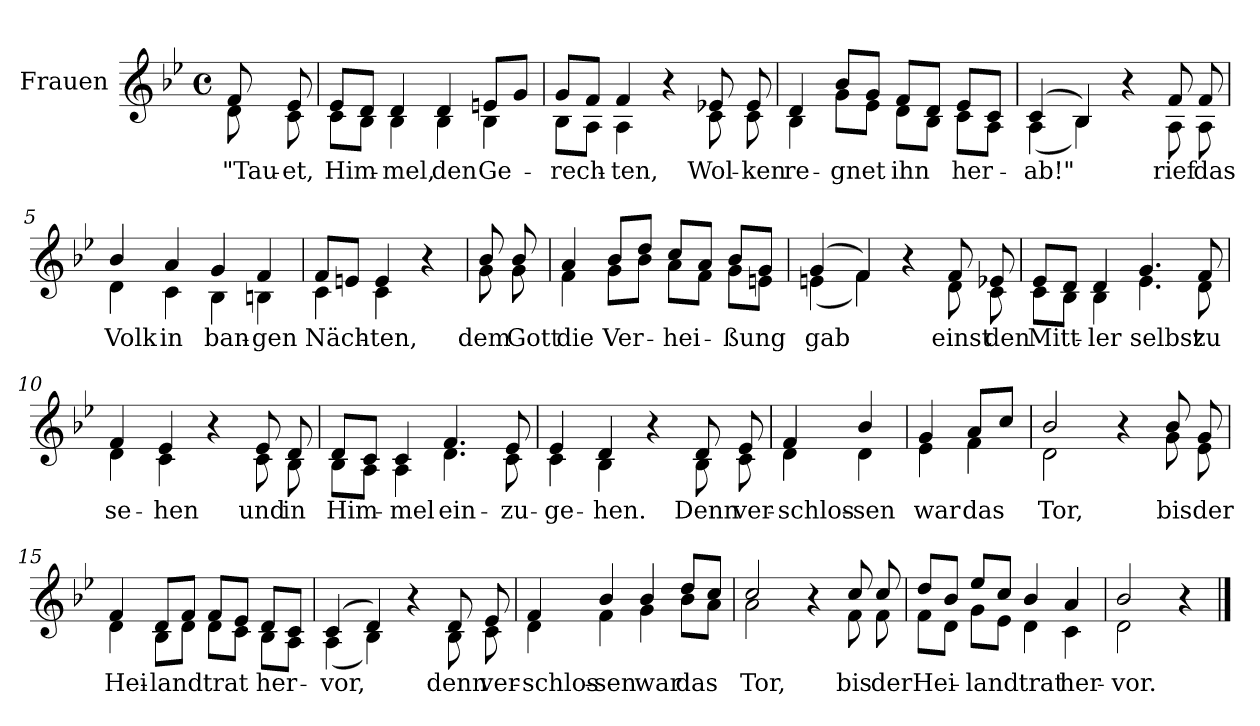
**kern	**text
*part1	*part1
*staff1	*staff1
*I"Frauen	*
*clefG2	*
*k[b-e-]	*
*M4/4	*
*met(c)	*
*MM90	*
=	=
!	!LO:LY:b
*^	*
8f/	8d\	"Tau-
!	!	!LO:LY:b
8e-/	8c\	-et,
=1	=1	=1
!	!	!LO:LY:b
8e-/L	8c\L	Him-
8d/J	8B-\J	.
!	!	!LO:LY:b
4d/	4B-\	-mel,
!	!	!LO:LY:b
4d/	4B-\	den
!	!	!LO:LY:b
8en/L	4B-\	Ge-
8g/J	.	.
=2	=2	=2
!	!	!LO:LY:b
8g/L	8B-\L	-rech-
8f/J	8A\J	.
!	!	!LO:LY:b
4f/	4A\	-ten,
4r	4ryy	.
!	!	!LO:LY:b
8e-X/	8c\	Wol-
!	!	!LO:LY:b
8e-/	8c\	-ken
!!LO:LB:g=z	!!
=3	=3	=3
!	!	!LO:LY:b
4d/	4B-\	re-
!	!	!LO:LY:b
8b-/L	8g\L	-gnet
8g/J	8e-\J	.
!	!	!LO:LY:b
8f/L	8d\L	ihn
8d/J	8B-\J	.
!	!	!LO:LY:b
8e-/L	8c\L	her-
8c/J	8A\J	.
=4	=4	=4
!	!	!LO:LY:b
(4c/	(4A\	-ab!"
4B-/)	4B-\)	.
4r	4ryy	.
!	!	!LO:LY:b
8f/	8A\	rief
!	!	!LO:LY:b
8f/	8A\	das
=5	=5	=5
!	!	!LO:LY:b
4b-/	4d\	Volk
!	!	!LO:LY:b
4a/	4c\	in
!	!	!LO:LY:b
4g/	4B-\	ban-
!	!	!LO:LY:b
4f/	4Bn\	-gen
=6	=6	=6
!	!	!LO:LY:b
8f/L	4c\	Näch-
8en/J	.	.
!	!	!LO:LY:b
4e/	4c\	-ten,
4r	4ryy	.
!!LO:LB:g=z	!!
=6X1	=6X1	=6X1
!	!	!LO:LY:b
8b-/	8g\	dem
!	!	!LO:LY:b
8b-/	8g\	Gott
=7	=7	=7
!	!	!LO:LY:b
4a/	4f\	die
!	!	!LO:LY:b
8b-/L	8g\L	Ver-
8dd/J	8b-\J	.
!	!	!LO:LY:b
8cc/L	8a\L	-hei-
8a/J	8f\J	.
!	!	!LO:LY:b
8b-/L	8g\L	-ßung
8g/J	8en\J	.
=8	=8	=8
!	!	!LO:LY:b
(4g/	(4en\	gab
4f/)	4f\)	.
4r	4ryy	.
!	!	!LO:LY:b
8f/	8d\	einst
!	!	!LO:LY:b
8e-X/	8c\	den
=9	=9	=9
!	!	!LO:LY:b
8e-/L	8c\L	Mitt-
8d/J	8B-\J	.
!	!	!LO:LY:b
4d/	4B-\	-ler
!	!	!LO:LY:b
4.g/	4.e-\	selbst
!	!	!LO:LY:b
8f/	8d\	zu
!!LO:LB:g=z	!!
=10	=10	=10
!	!	!LO:LY:b
4f/	4d\	se-
!	!	!LO:LY:b
4e-/	4c\	-hen
4r	4ryy	.
!	!	!LO:LY:b
8e-/	8c\	und
!	!	!LO:LY:b
8d/	8B-\	in
=11	=11	=11
!	!	!LO:LY:b
8d/L	8B-\L	Him-
8c/J	8A\J	.
!	!	!LO:LY:b
4c/	4A\	-mel
!	!	!LO:LY:b
4.f/	4.d\	ein-
!	!	!LO:LY:b
8e-/	8c\	-zu-
=12	=12	=12
!	!	!LO:LY:b
4e-/	4c\	-ge-
!	!	!LO:LY:b
4d/	4B-\	-hen.
4r	4ryy	.
!	!	!LO:LY:b
8d/	8B-\	Denn
!	!	!LO:LY:b
8e-/	8c\	ver-
=13	=13	=13
!	!	!LO:LY:b
4f/	4d\	-schlos-
!	!	!LO:LY:b
4b-/	4d\	-sen
!!LO:LB:g=z	!!
=13X2	=13X2	=13X2
!	!	!LO:LY:b
4g/	4e-\	war
!	!	!LO:LY:b
8a/L	4f\	das
8cc/J	.	.
=14	=14	=14
!	!	!LO:LY:b
2b-/	2d\	Tor,
4r	4ryy	.
!	!	!LO:LY:b
8b-/	8g\	bis
!	!	!LO:LY:b
8g/	8e-\	der
=15	=15	=15
!	!	!LO:LY:b
4f/	4d\	Hei-
!	!	!LO:LY:b
8d/L	8B-\L	-land
8f/J	8d\J	.
!	!	!LO:LY:b
8f/L	8d\L	trat
8e-/J	8c\J	.
!	!	!LO:LY:b
8d/L	8B-\L	her-
8c/J	8A\J	.
=16	=16	=16
!	!	!LO:LY:b
(4c/	(4A\	-vor,
4d/)	4B-\)	.
4r	4ryy	.
!	!	!LO:LY:b
8d/	8B-\	denn
!	!	!LO:LY:b
8e-/	8c\	ver-
!!LO:LB:g=z	!!
=17	=17	=17
!	!	!LO:LY:b
4f/	4d\	-schlos-
!	!	!LO:LY:b
4b-/	4f\	-sen
!	!	!LO:LY:b
4b-/	4g\	war
!	!	!LO:LY:b
8dd/L	8b-\L	das
8cc/J	8a\J	.
=18	=18	=18
!	!	!LO:LY:b
2cc/	2a\	Tor,
4r	4ryy	.
!	!	!LO:LY:b
8cc/	8f\	bis
!	!	!LO:LY:b
8cc/	8f\	der
=19	=19	=19
!	!	!LO:LY:b
8dd/L	8f\L	Hei-
8b-/J	8d\J	.
!	!	!LO:LY:b
8ee-/L	8g\L	-land
8cc/J	8e-\J	.
!	!	!LO:LY:b
4b-/	4d\	trat
!	!	!LO:LY:b
4a/	4c\	her-
=20	=20	=20
!	!	!LO:LY:b
2b-/	2d\	-vor.
4r	4ryy	.
*v	*v	*
==	==
*-	*-
